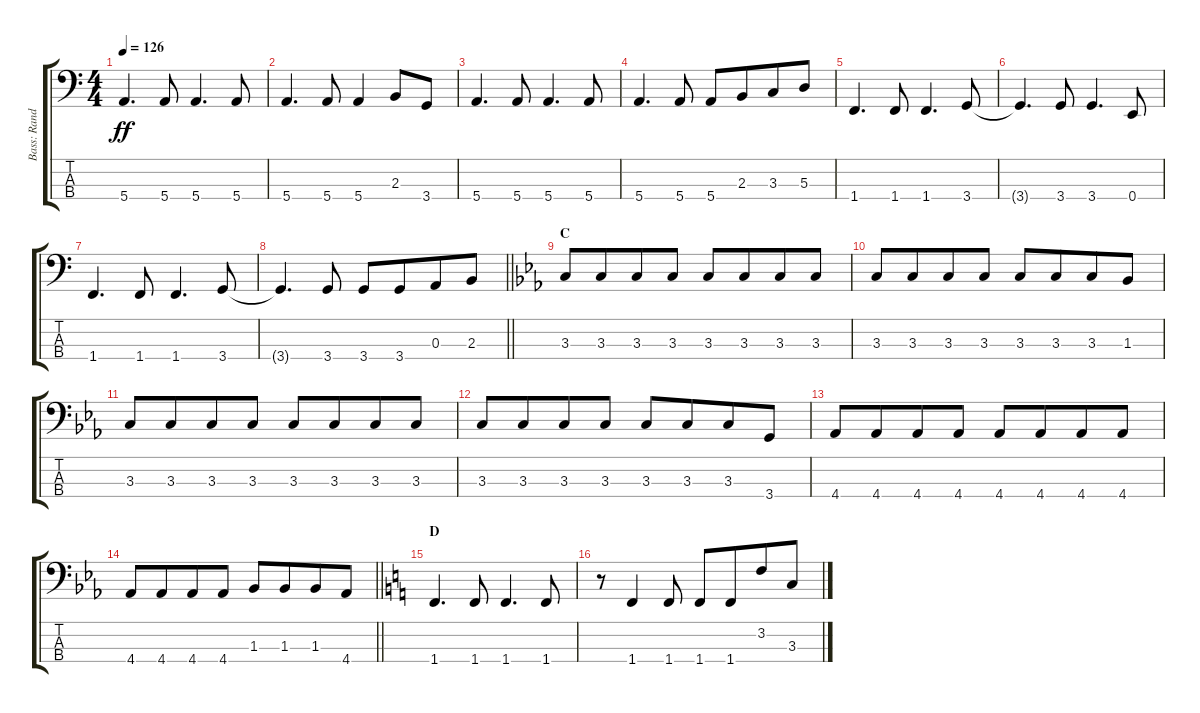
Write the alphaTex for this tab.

\track ("Bass: Randy" "Bass: Rand") {instrument electricbassfinger}
\staff {score tabs}
\tuning (G2 D2 A1 E1) {hide}
\ts (4 4)
\tempo 126
\clef f4
\ks c
5.4.4{d dy ff} 5.4.8 5.4.4{d} 5.4.8 |
5.4.4{d} 5.4.8 5.4.4 2.3.8 3.4.8 |
5.4.4{d} 5.4.8 5.4.4{d} 5.4.8 |
5.4.4{d} 5.4.8 5.4.8 2.3.8{beam merge} 3.3.8 5.3.8 |
1.4.4{d} 1.4.8 1.4.4{d} 3.4.8 |
3.4{t}.4{d} 3.4.8 3.4.4{d} 0.4.8 |
1.4.4{d} 1.4.8 1.4.4{d} 3.4.8 |
\barLineRight lightlight
3.4{t}.4{d} 3.4.8 3.4.8 3.4.8{beam merge} 0.3.8 2.3.8 |
\section ("" "C")
\ks eb
3.3.8 3.3.8{beam merge} 3.3.8 3.3.8 3.3.8 3.3.8{beam merge} 3.3.8 3.3.8 |
3.3.8 3.3.8{beam merge} 3.3.8 3.3.8 3.3.8 3.3.8{beam merge} 3.3.8 1.3.8 |
3.3.8 3.3.8{beam merge} 3.3.8 3.3.8 3.3.8 3.3.8{beam merge} 3.3.8 3.3.8 |
3.3.8 3.3.8{beam merge} 3.3.8 3.3.8 3.3.8 3.3.8{beam merge} 3.3.8 3.4.8 |
4.4.8 4.4.8{beam merge} 4.4.8 4.4.8 4.4.8 4.4.8{beam merge} 4.4.8 4.4.8 |
\barLineRight lightlight
4.4.8 4.4.8{beam merge} 4.4.8 4.4.8 1.3.8 1.3.8{beam merge} 1.3.8 4.4.8 |
\section ("" "D")
\ks c
1.4.4{d} 1.4.8 1.4.4{d} 1.4.8 |
r.8 1.4.4 1.4.8 1.4.8 1.4.8{beam merge} 3.2.8 3.3.8
